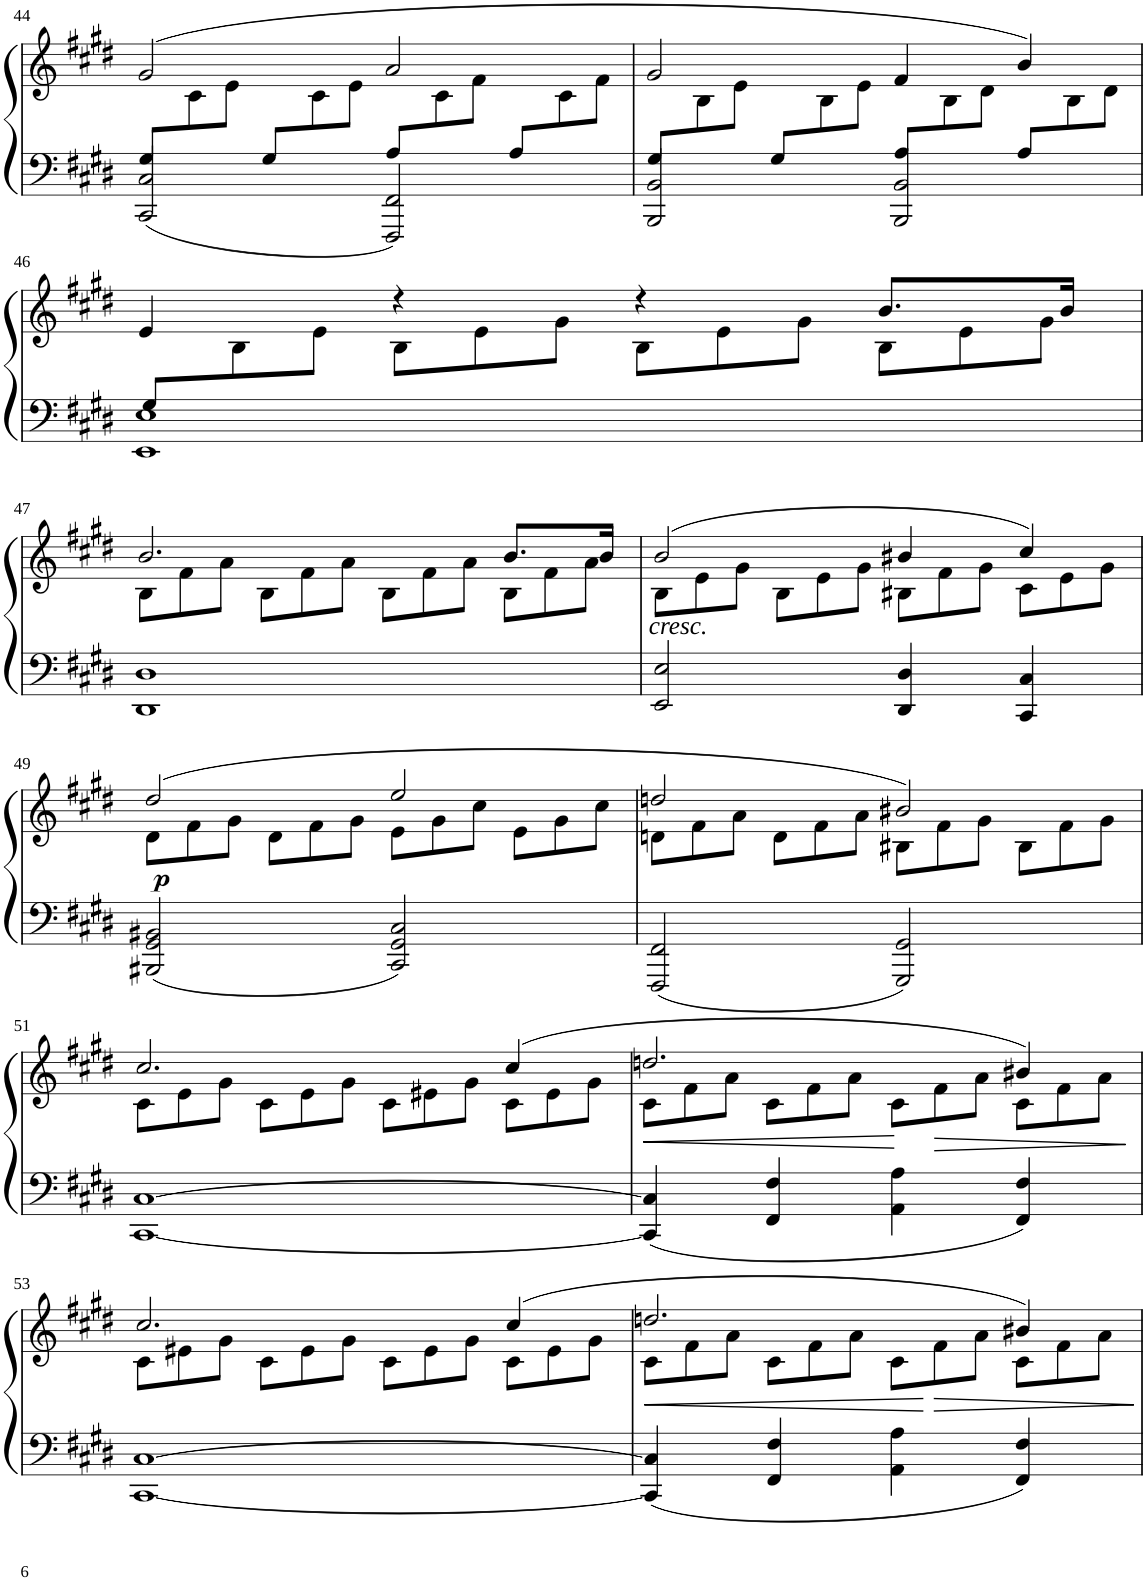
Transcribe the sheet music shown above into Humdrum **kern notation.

**kern	**kern	**dynam
*part1	*part1	*part1
*staff2	*staff1	*staff1/2
*I"Piano	*	*
*I'Pno	*	*
!!LO:PB:g=z
*clefF4	*clefG2	*
*k[f#c#g#d#]	*k[f#c#g#d#]	*
*M4/4	*M4/4	*
*met(c|)	*met(c|)	*
*Xtuplet	*	*
=44	=44	=44
*^	*^	*
12G#/L	2CC#/ 2C#/	(2g#/	12ryy	.
6ryy	.	.	12c#\	.
.	.	.	12e\J	.
12G#/L	.	.	12ryy	.
6ryy	.	.	12c#\	.
.	.	.	12e\J	.
12A/L	2FFF#/ 2FF#/	2a/	12ryy	.
6ryy	.	.	12c#\	.
.	.	.	12f#\J	.
12A/L	.	.	12ryy	.
6ryy	.	.	12c#\	.
.	.	.	12f#\J	.
=45	=45	=45	=45	=45
12G#/L	2BBB/ 2BB/	2g#/	12ryy	.
6ryy	.	.	12B\	.
.	.	.	12e\J	.
12G#/L	.	.	12ryy	.
6ryy	.	.	12B\	.
.	.	.	12e\J	.
12A/L	2BBB/ 2BB/	4f#/	12ryy	.
6ryy	.	.	12B\	.
.	.	.	12d#\J	.
12A/L	.	4b/)	12ryy	.
6ryy	.	.	12B\	.
.	.	.	12d#\J	.
!!LO:LB:g=z	!!
=46	=46	=46	=46	=46
12G#/L	1EE 1E	4e/	12ryy	.
12%11ryy	.	.	12B\	.
.	.	.	12e\J	.
*	*	*	*Xtuplet	*
.	.	4r	12B\L	.
.	.	.	12e\	.
.	.	.	12g#\J	.
.	.	4r	12B\L	.
.	.	.	12e\	.
.	.	.	12g#\J	.
.	.	8.b/L	12B\L	.
.	.	.	12e\	.
.	.	.	12g#\J	.
.	.	16b/Jk	.	.
*v	*v	*	*	*
!!LO:LB:g=z	!!
=47	=47	=47	=47
1DD# 1D#	2.b/	12B\L	.
.	.	12f#\	.
.	.	12a\J	.
.	.	12B\L	.
.	.	12f#\	.
.	.	12a\J	.
.	.	12B\L	.
.	.	12f#\	.
.	.	12a\J	.
.	8.b/L	12B\L	.
.	.	12f#\	.
.	.	12a\J	.
.	16b/Jk	.	.
=48	=48	=48	=48
!	!LO:TX:b:i:t=cresc.	!	!
2EE/ 2E/	(>2b/	12B\L	.
.	.	12e\	.
.	.	12g#\J	.
.	.	12B\L	.
.	.	12e\	.
.	.	12g#\J	.
4DD#/ 4D#/	4b#X/	12B#X\L	.
.	.	12f#\	.
.	.	12g#\J	.
4CC#/ 4C#/	4cc#/)	12c#\L	.
.	.	12e\	.
.	.	12g#\J	.
!!LO:LB:g=z	!!
=49	=49	=49	=49
!	!	!	!LO:DY:b
2BBB#X/ 2GG#/ 2BB#X/	(2dd#/	12d#\L	p
.	.	12f#\	.
.	.	12g#\J	.
.	.	12d#\L	.
.	.	12f#\	.
.	.	12g#\J	.
2CC#/ 2GG#/ 2C#/	2ee/	12e\L	.
.	.	12g#\	.
.	.	12cc#\J	.
.	.	12e\L	.
.	.	12g#\	.
.	.	12cc#\J	.
=50	=50	=50	=50
2FFF#/ 2FF#/	2ddn/	12dn\L	.
.	.	12f#\	.
.	.	12a\J	.
.	.	12d\L	.
.	.	12f#\	.
.	.	12a\J	.
2GGG#/ 2GG#/	2b#X/)	12B#X\L	.
.	.	12f#\	.
.	.	12g#\J	.
.	.	12B#\L	.
.	.	12f#\	.
.	.	12g#\J	.
!!LO:LB:g=z	!!
=51	=51	=51	=51
[1CC# [>1C#	2.cc#/	12c#\L	.
.	.	12e\	.
.	.	12g#\J	.
.	.	12c#\L	.
.	.	12e\	.
.	.	12g#\J	.
.	.	12c#\L	.
.	.	12e#X\	.
.	.	12g#\J	.
.	(4cc#/	12c#\L	.
.	.	12e#\	.
.	.	12g#\J	.
=52	=52	=52	=52
!	!	!	!LO:HP:b
4CC#/] 4C#/]	2.ddn/	12c#\L	<
.	.	12f#\	.
.	.	12a\J	.
4FF#/ 4F#/	.	12c#\L	.
.	.	12f#\	.
.	.	12a\J	.
4AA\ 4A\	.	12c#\L	[
!	!	!	!LO:HP:b
.	.	12f#\	>
.	.	12a\J	.
4FF#/ 4F#/	4b#X/)	12c#\L	.
.	.	12f#\	.
.	.	12a\J	.
!!LO:LB:g=z	!!
=53	=53	=53	=53
[1CC# [>1C#	2.cc#/	12c#\L	.
.	.	12e#X\	.
.	.	12g#\J	.
.	.	12c#\L	.
.	.	12e#\	.
.	.	12g#\J	.
.	.	12c#\L	.
.	.	12e#\	.
.	.	12g#\J	.
.	(4cc#/	12c#\L	.
.	.	12e#\	.
.	.	12g#\J	.
=54	=54	=54	=54
!	!	!	!LO:HP:b
4CC#/] 4C#/]	2.ddn/	12c#\L	<
.	.	12f#\	.
.	.	12a\J	.
4FF#/ 4F#/	.	12c#\L	.
.	.	12f#\	.
.	.	12a\J	.
4AA\ 4A\	.	12c#\L	.
.	.	12f#\	[
.	.	12a\J	.
4FF#/ 4F#/	4b#X/)	12c#\L	.
.	.	12f#\	.
.	.	12a\J	.
*	*v	*v	*
.	.	]
=	=	=
*-	*-	*-
